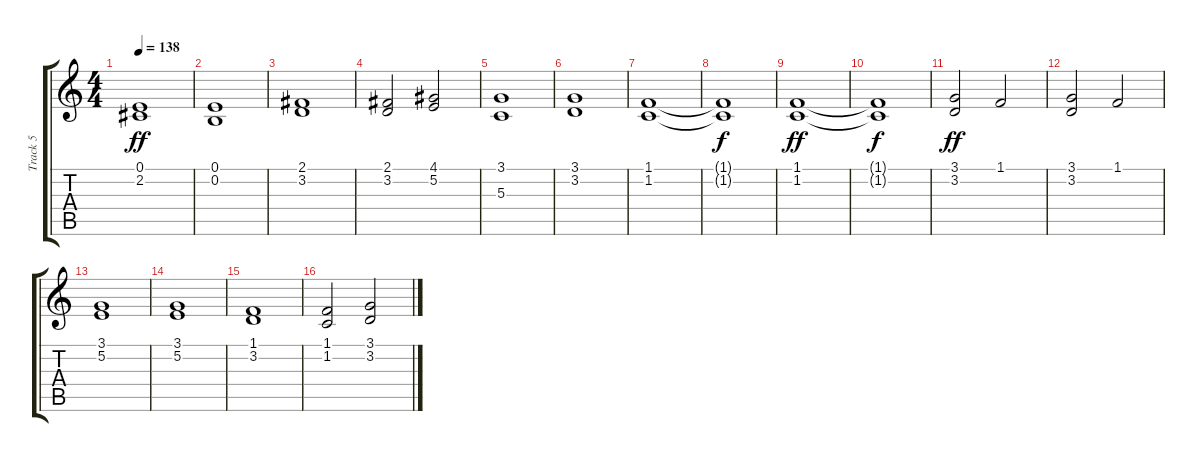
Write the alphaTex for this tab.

\track ("Track 5" "Track 5") {instrument stringensemble1}
\staff {score tabs}
\tuning (E4 B3 G3 D3 A2 E2) {hide}
\ts (4 4)
\tempo 138
\clef g2
\ks c
(0.1 2.2).1{dy ff} |
(0.1 0.2).1 |
(2.1 3.2).1 |
(2.1 3.2).2 (4.1 5.2).2 |
(3.1 5.3).1 |
(3.1 3.2).1 |
(1.1 1.2).1 |
(1.1{t} 1.2{t}).1{dy f} |
(1.1 1.2).1{dy ff} |
(1.1{t} 1.2{t}).1{dy f} |
(3.1 3.2).2{dy ff} 1.1.2 |
(3.1 3.2).2 1.1.2 |
(3.1 5.2).1 |
(3.1 5.2).1 |
(1.1 3.2).1 |
(1.1 1.2).2 (3.1 3.2).2
